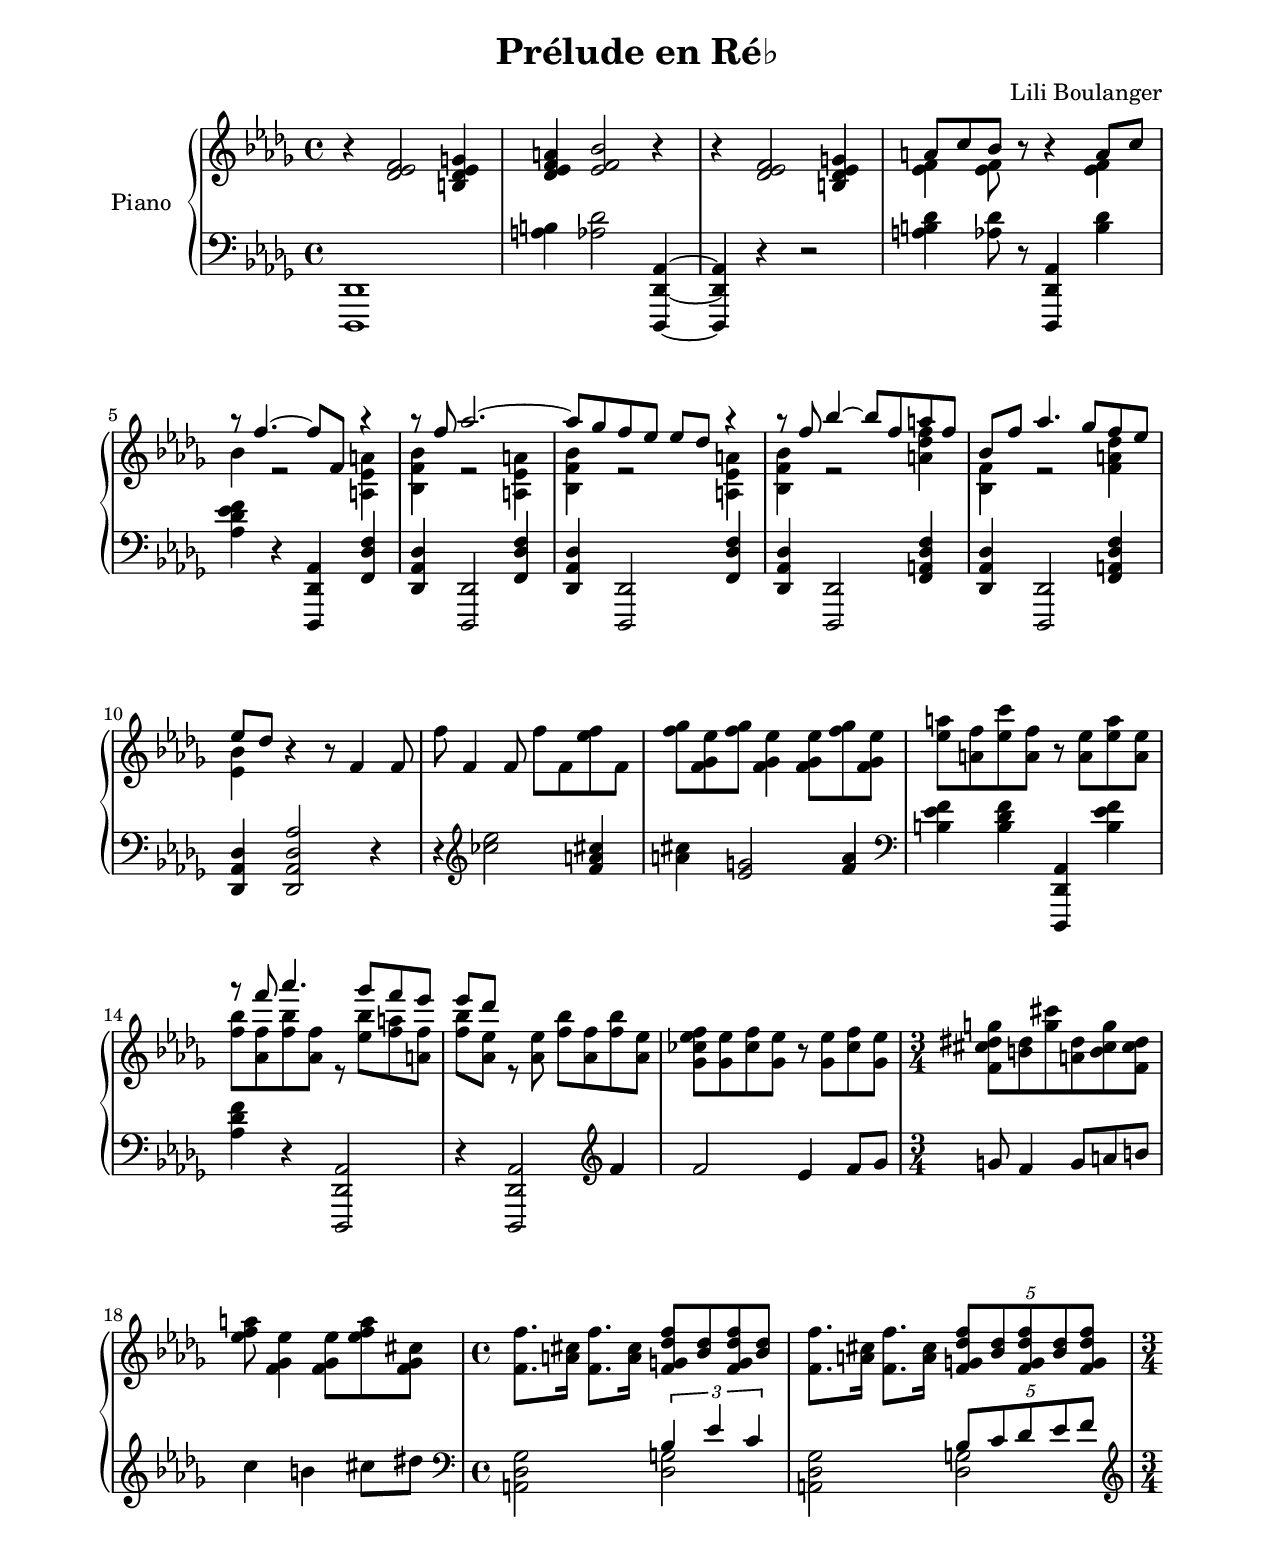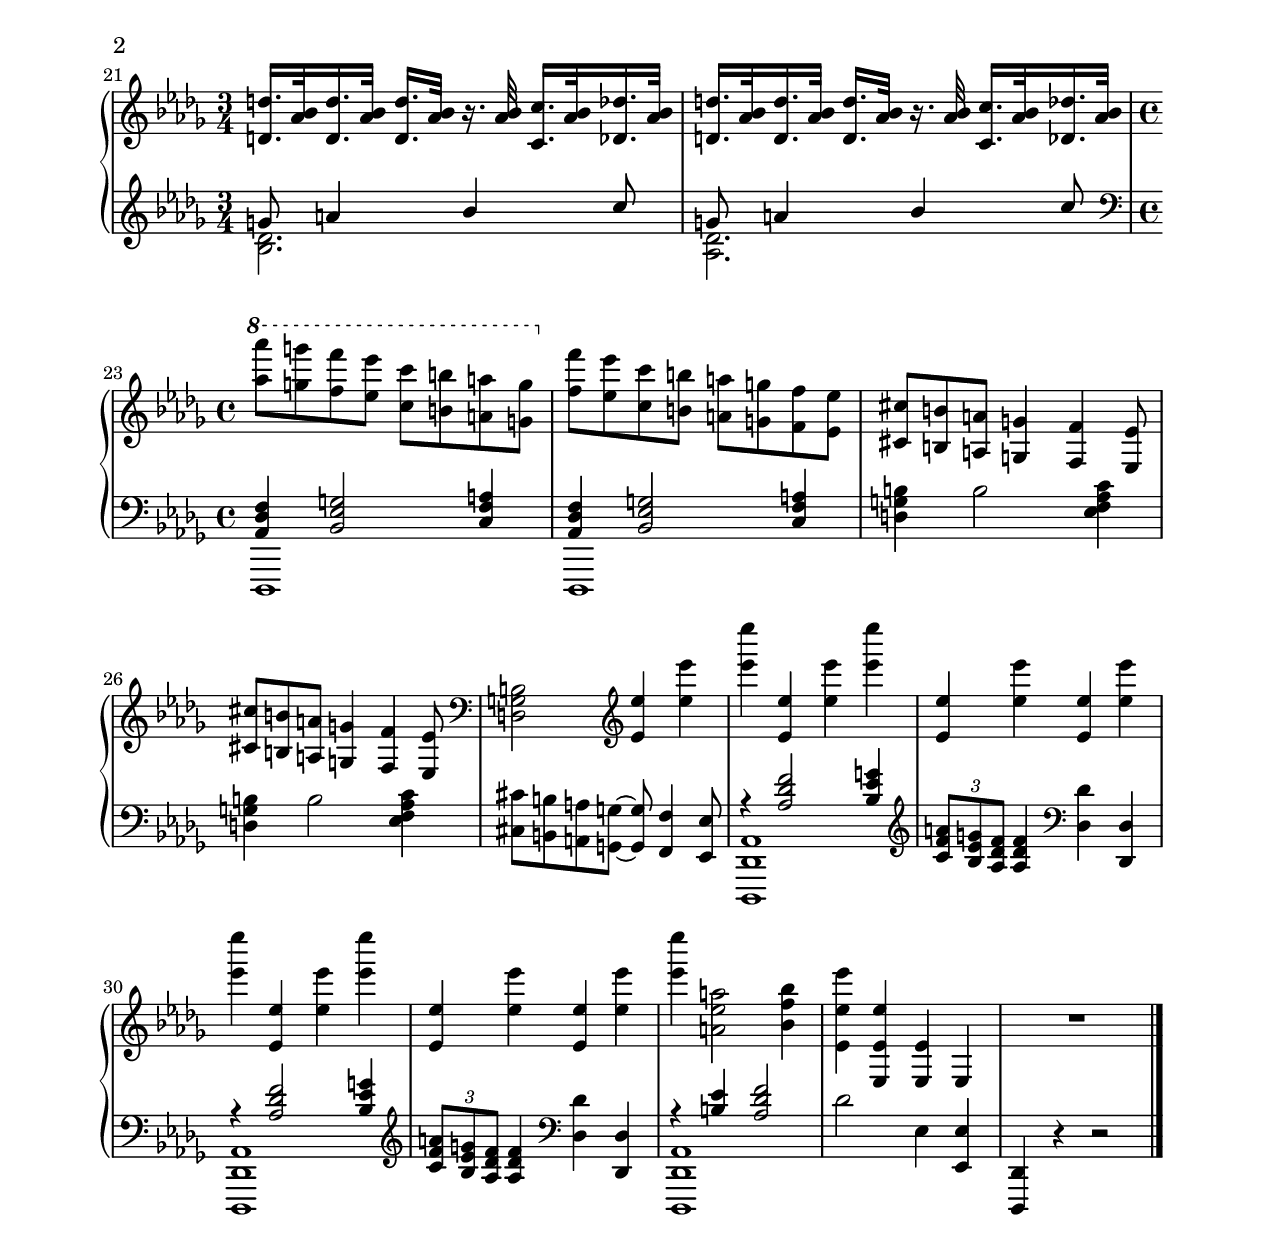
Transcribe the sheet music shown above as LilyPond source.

\version "2.24.0"

\include "settings.ily"
\include "style.ily"

\header {
  title = "Prélude en Ré♭"
  composer = "Lili Boulanger"
}

key_signature = \key df \major

beam_override = {
  \set Timing.beamExceptions = #'()
  \set Timing.baseMoment = #(ly:make-moment 1/4)
  \set Timing.beatStructure = 1,1,1,1
}

upper_staff = \relative c' {
  \clef "treble"
  \key_signature

  % measure 1
  r4 <df ef f>2 <b df ef g>4 |

  % measure 2
  <df ef f a>4 <ef f bf>2 r4 |

  % measure 3
  r4 <df ef f>2 <b df ef g>4 |

  % measure 4
  << {
    a'8 [ c bf ]
  } \\ {
    <ef, f>4 <ef f>8
  } >>
  r r4
  << {
    a8 c
  } \\ {
    <ef, f>4
  } >>

  % measure 5
  << {
    r8 f'4. ~ f8 f, r4
  } \\ {
    bf4 r2 <a ef a,>4
  } >> |

  << {
    % measure 6
    r8 f' af2.~ |

    % measure 7
    af8 gf f ef ef df r4 |

    % measure 8
    r8 f bf4~ bf8 f a f |
  } \\ {
    % measure 6
    <bf,, f' bf>4 r2 <a ef' a>4 |

    % measure 7
    <bf' f bf,> r2 <a ef a,>4 |

    % measure 8
    <bf f bf,> r2 <f' df a>4 |
  } >>

  % measure 9
  << {
    bf,8 f' af4. gf8 f ef
  } \\ {
    <bf, f'>4 r2 <f' a df>4
  } >>

  % measure 10
  << {
    ef'8 [ df ]
  } \\ {
    <ef, bf'>4
  } >> r4 r8 f4 f8 |

  % measure 11
  f' f,4 f8 f'8 f, <ef'  f> f, |

  % measure 12
  <f' gf> <ef gf, f> <f gf> <ef gf, f>4 <ef gf, f>8 <f gf> <ef gf, f> |

  % measure 13
  <a ef> <f a,> <c' ef,> <f, a,> r <ef a,> <a ef> <ef a,> |

  << {
    % measure 14
    r8 f' af4. gf8 f ef |

    % measure 15
    ef df s2. |
  } \\ {

    % measure 14
    <bf f>8 <f af,> <bf f> <f af,> r <bf ef,> <a f> <f a,> |

    % measure 15
    <bf f>8 <ef, af,> r <ef af,> <bf' f> <f af,> <bf f> <ef, af,> |
  } >>

  % measure 16
  <f ef cf gf>8 <ef gf,> <f cf> <ef gf,> r <ef gf,> <f cf> <ef gf,> |

  % measure 17
  \time 3/4
  <g ds cs f,>8 <b, ds> <g' cs> <ds a> <g cs, b> <ds cs f,> |

  % measure 18
  <a' f ef> <ef gf, f>4 <ef gf, f>8 <a f ef> <cs, gf f> |

  % measure 19
  \time 4/4
  <f f,>8. <cs a>16 <f f,>8. <cs a>16
  \stemUp
  <f df g, f>8 <df bf> <f df g, f> <df bf> |
  \stemNeutral

  % measure 20
  <f f,>8. <cs a>16 <f f,>8. <cs a>16
  \stemUp
  \tuplet 5/4 {
    <f df g, f>8 <df bf> <f df g, f> <df bf> <f df g, f>
  } |
  \stemNeutral

  \time 3/4

  \repeat unfold 2 {
    <d d,>16. <af bf>32 <d d,>16. <af bf>32 <d d,>16. <af bf>32
    r16. <af bf>32 <c c,>16. <af bf>32 <df df,>16. <af bf>32 |
  }

  \time 4/4

  \ottava #1
  <af''' af,>8 <g g,> <f f,> <ef ef,> <c c,> <b b,> <a a,> <g g,> |
  \ottava #0
  <f f,> <ef ef,> <c c,> <b b,> <a a,> <g g,> <f f,> <ef ef,> |
  \repeat unfold 2 {
    <cs cs,> <b b,> <a a,> <g g,>4 <f f,> <ef ef,>8 |
  }

  \clef "bass"
  <b g d>2

  \clef "treble"
  <ef ef'>4 <ef' ef'> |


  \repeat unfold 2 {
    <ef' ef'> <ef,, ef'> <ef' ef'> <ef' ef'> |

    <ef,, ef'> <ef' ef'> <ef, ef'> <ef' ef'> |
  }

  <ef' ef'> <a,, ef' a>2 <bf f' bf>4 |

  <ef, ef' ef'> <ef, ef' ef'> <ef ef'> ef  |
  R1 |

  \bar "|."
}

lower_staff = \relative c {
  \clef "bass"
  \key_signature

  % measure 1
  <df, df,>1 |

  % measure 2
  <a'' b>4 <af df>2 <df,,, df' af'>4 ~ |

  % measure 3
  <df df' af'>4 r4 r2 |

  % measure 4
  <a''' b df>4 <af df>8 r <df,,, df' af'>4 <b''' df>4 |

  % measure 5
  <af df ef f> r <df,,, df' af'> <f' df' f> |

  % measure 6
  % measure 7
  \repeat unfold 2 {
    <df af' df> <df, df'>2 <f' df' f>4 |
  }

  % measure 8
  % measure 9
  \repeat unfold 2 {
    <df af' df> <df, df'>2 <f' a df f>4 |
  }

  % measure 10
  <df af' df> <df af' df af'>2 r4 |

  % measure 11
  r
  \clef "treble"
  <cf''' ef>2 <f, a cs>4 |

  % measure 12
  <cs' a> <ef, g>2 <f a>4 |

  % measure 13
  \clef "bass"
  <f ef b> <f df b> <df,,, df' af'> <f''' ef b> |

  % measure 14
  <f df af> r <df,,, df' af'>2 |

  % measure 15
  r4 <df df' af'>2
  \clef "treble"
  f'''4 |

  % measure 16
  f2 ef4 f8 gf |

  % measure 17
  \time 3/4
  g8 f4 g8 a b |

  % measure 18
  c4 b cs8 ds |

  % measure 19
  \time 4/4
  \clef "bass"
  <a,, df gf>2
  <<
    \tuplet 3/2 { bf'4 ef c }
    \\
    <df, g>2
  >> |

  % measure 20
  <a df gf>2
  <<
    \new Voice { \voiceOne \tuplet 5/4 { bf'8 c df ef f } }
    \new Voice { \voiceTwo <df, g>2 }
  >> |

  % measure 21
  \clef "treble"
  <<
    \new Voice { \voiceOne g'8 a4 bf c8 }
    \new Voice { \voiceTwo <bf, df>2. }
  >> |

  % measure 22
  <<
    \new Voice { \voiceOne g'8 a4 bf c8 }
    \new Voice { \voiceTwo <af, df>2. }
  >> |

  % measure 23
  % measure 24
  \time 4/4
  \clef "bass"
  \repeat unfold 2 {
    << {
      <af, df f>4 <g' ef bf>2 <a f c>4
    } \\ {
      df,,,1
    } >>
  } |

  % measure 25
  % measure 26
  \repeat unfold 2 {
    <b''' g d>4 b2 <c af f ef>4 |
  }

  % measure 27
  <cs cs,>8 <b b,> <a a,> <g g,> ~ <g g,> <f f,>4 <ef ef,>8 |

  % measure 28
  % measure 30
  \repeat unfold 2 {
    <<
      {
        \voiceTwo
        <df,, df' af'>1
      }
      \\
      {
        \voiceOne
        r4 <af''' df f>2 <bf ef g>4
      }
    >> |

    % measure 29
    % measure 31
    \clef "treble"
    \tuplet 3/2 { <c f a>8 <bf ef g> <af df f> }
    <af df f>4
    \clef "bass"
    <df, df'> <df, df'> |
  }

  % measure 32
  <<
    {
      \voiceTwo
      <df, df' af'>1
    }
    \\
    {
      \voiceOne
      r4 <b''' ef>4 <af df f>2
    }
  >> |

  % measure 33
  df2 ef,4 <ef, ef'> |

  % measure 34
  <df, df'>4 r r2 |

}

\layout {
  % \context {
  %   \Score
  %   \consists #(set-bars-per-line '(4))
  % }
}

\score {
  \new PianoStaff \with {
    instrumentName = "Piano"
  } {
    <<
      \new Staff = "upper" \upper_staff
      \new Staff = "lower" \lower_staff
    >>
  }
}
